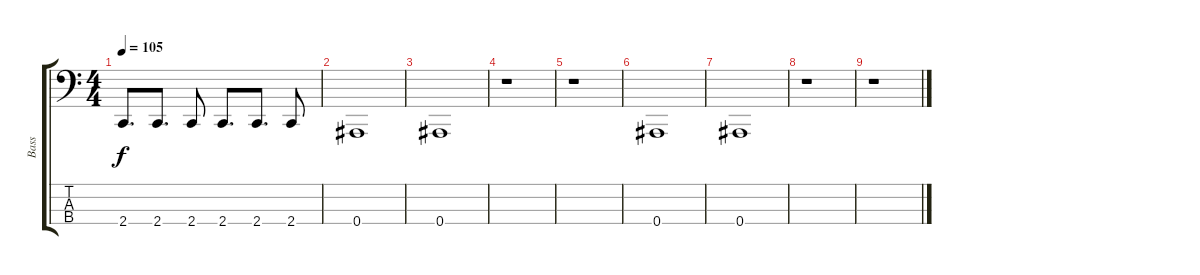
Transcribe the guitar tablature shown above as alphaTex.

\track ("Bass" "Bass") {instrument electricbassfinger}
\staff {score tabs}
\tuning (Eb2 Bb1 F1 Bb0) {hide}
\ts (4 4)
\tempo 105
\clef f4
\ks c
2.4.8{d dy f} 2.4.8{d} 2.4.8 2.4.8{d} 2.4.8{d} 2.4.8 |
0.4.1{volume 7} |
0.4.1 |
r.1 |
r.1 |
0.4.1 |
0.4.1 |
r.1 |
r.1
